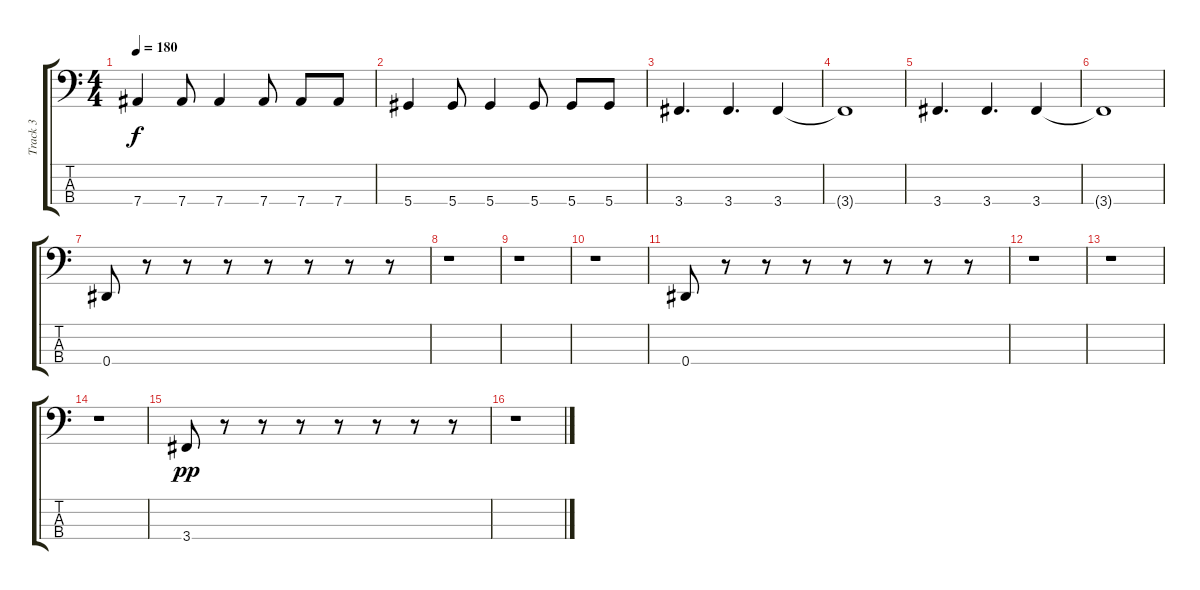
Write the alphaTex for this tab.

\track ("Track 3" "Track 3") {instrument electricbasspick}
\staff {score tabs}
\tuning (Gb2 Db2 Ab1 Eb1) {hide}
\ts (4 4)
\tempo 180
\clef f4
\ks c
7.4.4{dy f} 7.4.8 7.4.4 7.4.8 7.4.8 7.4.8 |
5.4.4 5.4.8 5.4.4 5.4.8 5.4.8 5.4.8 |
3.4.4{d} 3.4.4{d} 3.4.4 |
3.4{t}.1 |
3.4.4{d} 3.4.4{d} 3.4.4 |
3.4{t}.1 |
0.4.8 r.8 r.8 r.8 r.8 r.8 r.8 r.8 |
r.1 |
r.1 |
r.1 |
0.4.8 r.8 r.8 r.8 r.8 r.8 r.8 r.8 |
r.1 |
r.1 |
r.1 |
3.4.8{dy pp} r.8 r.8 r.8 r.8 r.8 r.8 r.8 |
r.1
